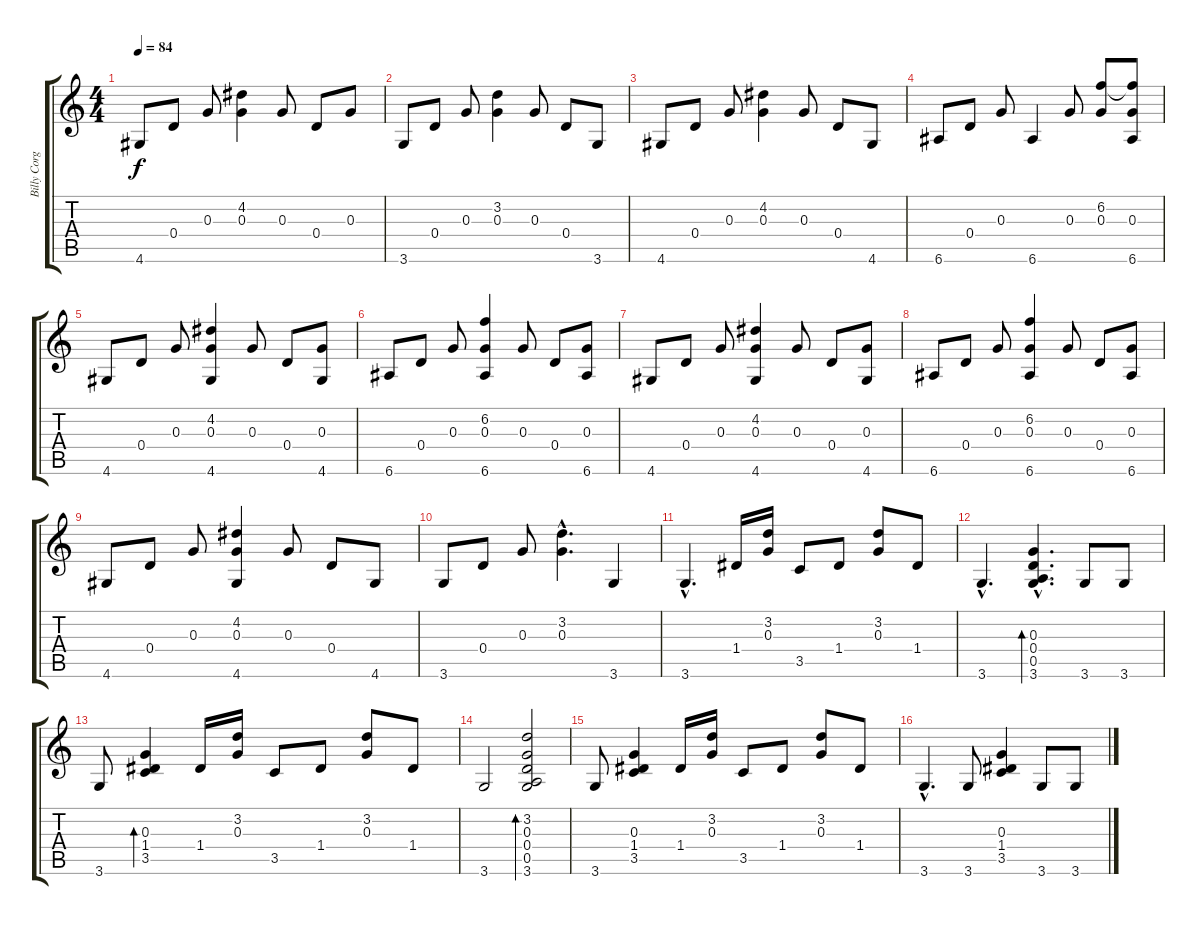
\track ("Billy Corgan" "Billy Corg") {instrument acousticguitarnylon}
\staff {score tabs}
\tuning (E4 B3 G3 D3 A2 E2) {hide}
\ts (4 4)
\tempo 84
\clef g2
\ks c
4.6.8{dy f} 0.4.8 0.3.8 (4.2 0.3).4 0.3.8 0.4.8 0.3.8 |
3.6.8 0.4.8 0.3.8 (3.2 0.3).4 0.3.8 0.4.8 3.6.8 |
4.6.8 0.4.8 0.3.8 (4.2 0.3).4 0.3.8 0.4.8 4.6.8 |
6.6.8 0.4.8 0.3.8 6.6.4 0.3.8 (6.2 0.3).8 (6.2{t} 0.3 6.6).8 |
4.6.8 0.4.8 0.3.8 (4.2 0.3 4.6).4 0.3.8 0.4.8 (0.3 4.6).8 |
6.6.8 0.4.8 0.3.8 (6.2 0.3 6.6).4 0.3.8 0.4.8 (0.3 6.6).8 |
4.6.8 0.4.8 0.3.8 (4.2 0.3 4.6).4 0.3.8 0.4.8 (0.3 4.6).8 |
6.6.8 0.4.8 0.3.8 (6.2 0.3 6.6).4 0.3.8 0.4.8 (0.3 6.6).8 |
4.6.8 0.4.8 0.3.8 (4.2 0.3 4.6).4 0.3.8 0.4.8 4.6.8 |
3.6.8 0.4.8 0.3.8 (3.2{hac} 0.3{hac}).4{d} 3.6.4 |
3.6{hac}.4{d} 1.4.16 (3.2 0.3).16 3.5.8 1.4.8 (3.2 0.3).8 1.4.8 |
3.6{hac}.4{d} (0.3{hac} 0.4{hac} 0.5{hac} 3.6{hac}).4{d bd 120} 3.6.8 3.6.8 |
3.6.8 (0.3 1.4 3.5).4{bd 120} 1.4.16 (3.2 0.3).16 3.5.8 1.4.8 (3.2 0.3).8 1.4.8 |
3.6.2 (3.2 0.3 0.4 0.5 3.6).2{bd 120} |
3.6.8 (0.3 1.4 3.5).4 1.4.16 (3.2 0.3).16 3.5.8 1.4.8 (3.2 0.3).8 1.4.8 |
3.6{hac}.4{d} 3.6.8 (0.3 1.4 3.5).4 3.6.8 3.6.8
